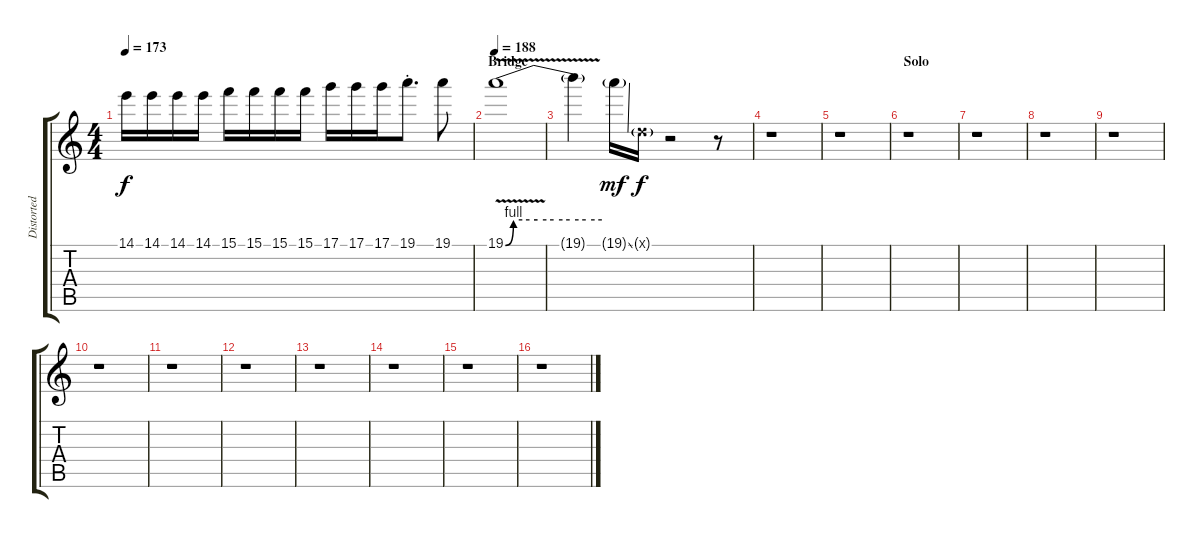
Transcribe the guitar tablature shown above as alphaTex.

\track ("Distorted Lead Guitar II" "Distorted ") {instrument overdrivenguitar}
\staff {score tabs}
\tuning (D4 A3 F3 C3 G2 D2) {hide}
\ts (4 4)
\tempo 173
\clef g2
\ks c
14.1.16{dy f} 14.1.16 14.1.16 14.1.16 15.1.16 15.1.16 15.1.16 15.1.16 17.1.16 17.1.16 17.1.16 19.1{st}.8{d} 19.1.8 |
\section ("" "Bridge")
\tempo 188
19.1{be (custom 0 0 5 4 15 4 20 4 30 4 40 4 50 4 60 4) v}.1 |
19.1{t}.4 19.1{ss g}.16{dy mf} 0.1{g x}.16{dy f} r.2 r.8 |
r.1 |
r.1 |
\section ("" "Solo")
r.1 |
r.1 |
r.1 |
r.1 |
r.1 |
r.1 |
r.1 |
r.1 |
r.1 |
r.1 |
r.1
